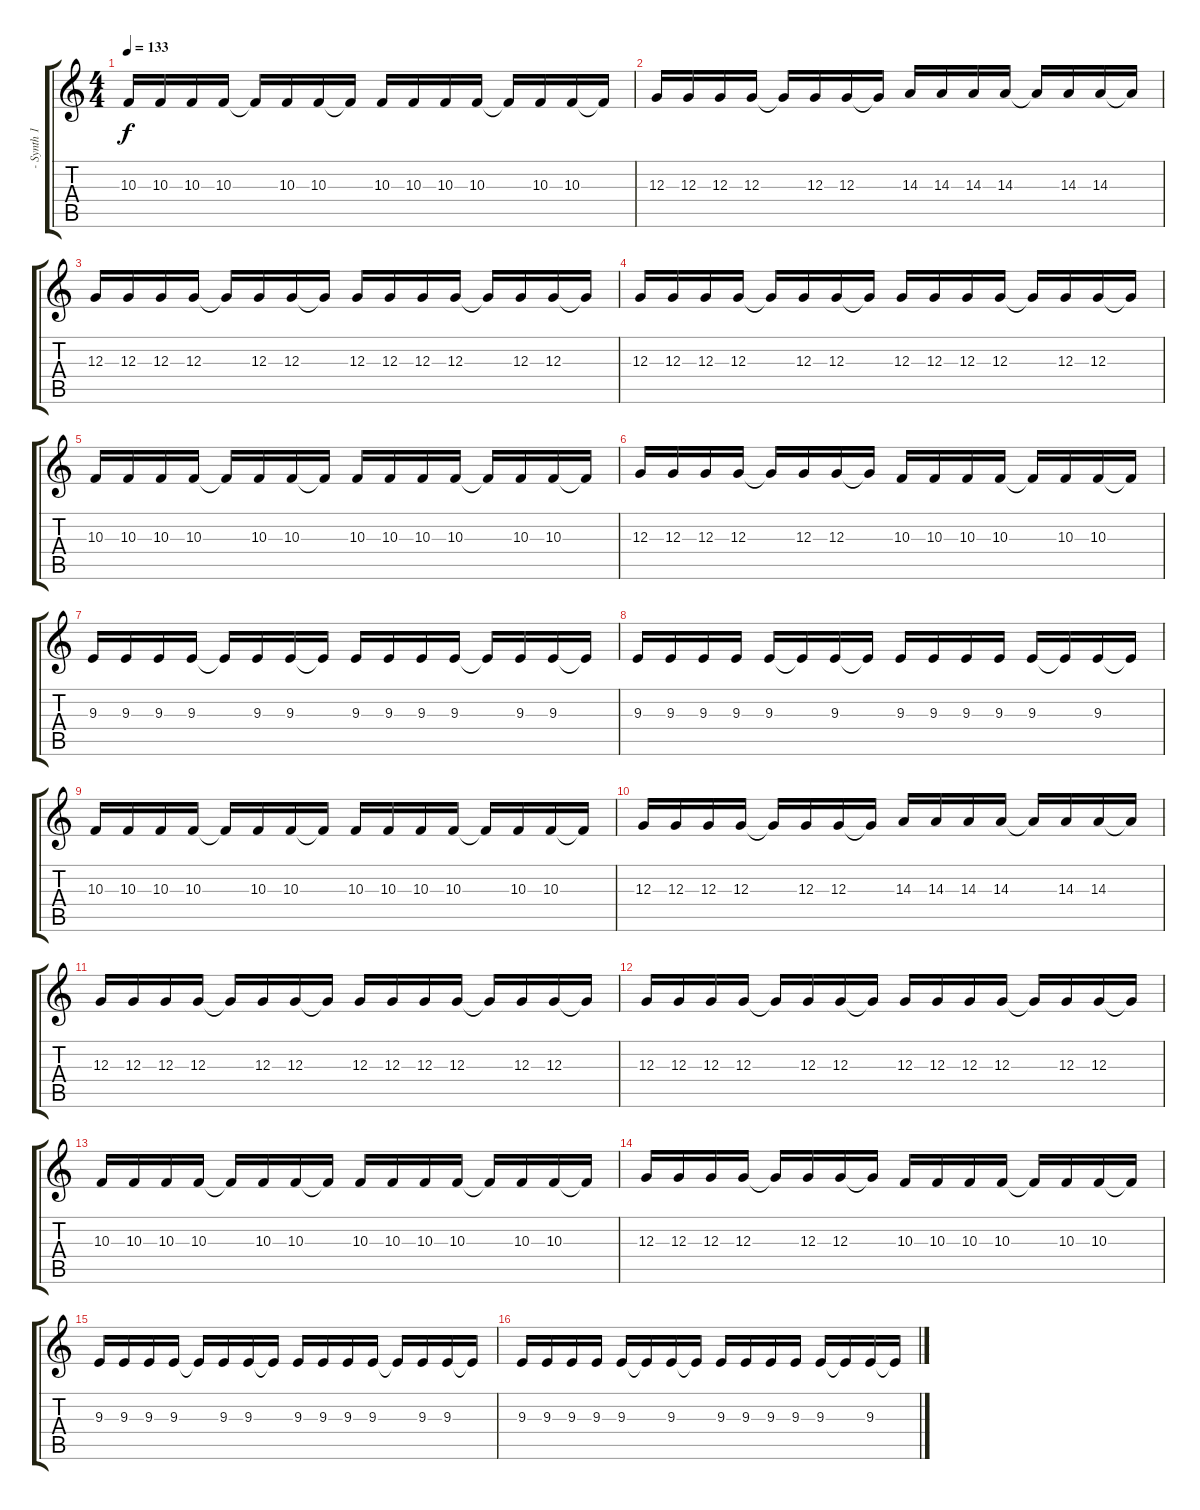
\track (" - Synth 1" " - Synth 1") {instrument stringensemble1}
\staff {score tabs}
\tuning (E4 B3 G3 D3 A2 D2) {hide}
\ts (4 4)
\tempo 133
\clef g2
\ks c
10.3.16{dy f} 10.3.16 10.3.16 10.3.16 10.3{t}.16 10.3.16 10.3.16 10.3{t}.16 10.3.16 10.3.16 10.3.16 10.3.16 10.3{t}.16 10.3.16 10.3.16 10.3{t}.16 |
12.3.16 12.3.16 12.3.16 12.3.16 12.3{t}.16 12.3.16 12.3.16 12.3{t}.16 14.3.16 14.3.16 14.3.16 14.3.16 14.3{t}.16 14.3.16 14.3.16 14.3{t}.16 |
12.3.16 12.3.16 12.3.16 12.3.16 12.3{t}.16 12.3.16 12.3.16 12.3{t}.16 12.3.16 12.3.16 12.3.16 12.3.16 12.3{t}.16 12.3.16 12.3.16 12.3{t}.16 |
12.3.16 12.3.16 12.3.16 12.3.16 12.3{t}.16 12.3.16 12.3.16 12.3{t}.16 12.3.16 12.3.16 12.3.16 12.3.16 12.3{t}.16 12.3.16 12.3.16 12.3{t}.16 |
10.3.16 10.3.16 10.3.16 10.3.16 10.3{t}.16 10.3.16 10.3.16 10.3{t}.16 10.3.16 10.3.16 10.3.16 10.3.16 10.3{t}.16 10.3.16 10.3.16 10.3{t}.16 |
12.3.16 12.3.16 12.3.16 12.3.16 12.3{t}.16 12.3.16 12.3.16 12.3{t}.16 10.3.16 10.3.16 10.3.16 10.3.16 10.3{t}.16 10.3.16 10.3.16 10.3{t}.16 |
9.3.16 9.3.16 9.3.16 9.3.16 9.3{t}.16 9.3.16 9.3.16 9.3{t}.16 9.3.16 9.3.16 9.3.16 9.3.16 9.3{t}.16 9.3.16 9.3.16 9.3{t}.16 |
9.3.16 9.3.16 9.3.16 9.3.16 9.3.16 9.3{t}.16 9.3.16 9.3{t}.16 9.3.16 9.3.16 9.3.16 9.3.16 9.3.16 9.3{t}.16 9.3.16 9.3{t}.16 |
10.3.16 10.3.16 10.3.16 10.3.16 10.3{t}.16 10.3.16 10.3.16 10.3{t}.16 10.3.16 10.3.16 10.3.16 10.3.16 10.3{t}.16 10.3.16 10.3.16 10.3{t}.16 |
12.3.16 12.3.16 12.3.16 12.3.16 12.3{t}.16 12.3.16 12.3.16 12.3{t}.16 14.3.16 14.3.16 14.3.16 14.3.16 14.3{t}.16 14.3.16 14.3.16 14.3{t}.16 |
12.3.16 12.3.16 12.3.16 12.3.16 12.3{t}.16 12.3.16 12.3.16 12.3{t}.16 12.3.16 12.3.16 12.3.16 12.3.16 12.3{t}.16 12.3.16 12.3.16 12.3{t}.16 |
12.3.16 12.3.16 12.3.16 12.3.16 12.3{t}.16 12.3.16 12.3.16 12.3{t}.16 12.3.16 12.3.16 12.3.16 12.3.16 12.3{t}.16 12.3.16 12.3.16 12.3{t}.16 |
10.3.16 10.3.16 10.3.16 10.3.16 10.3{t}.16 10.3.16 10.3.16 10.3{t}.16 10.3.16 10.3.16 10.3.16 10.3.16 10.3{t}.16 10.3.16 10.3.16 10.3{t}.16 |
12.3.16 12.3.16 12.3.16 12.3.16 12.3{t}.16 12.3.16 12.3.16 12.3{t}.16 10.3.16 10.3.16 10.3.16 10.3.16 10.3{t}.16 10.3.16 10.3.16 10.3{t}.16 |
9.3.16 9.3.16 9.3.16 9.3.16 9.3{t}.16 9.3.16 9.3.16 9.3{t}.16 9.3.16 9.3.16 9.3.16 9.3.16 9.3{t}.16 9.3.16 9.3.16 9.3{t}.16 |
9.3.16 9.3.16 9.3.16 9.3.16 9.3.16 9.3{t}.16 9.3.16 9.3{t}.16 9.3.16 9.3.16 9.3.16 9.3.16 9.3.16 9.3{t}.16 9.3.16 9.3{t}.16
